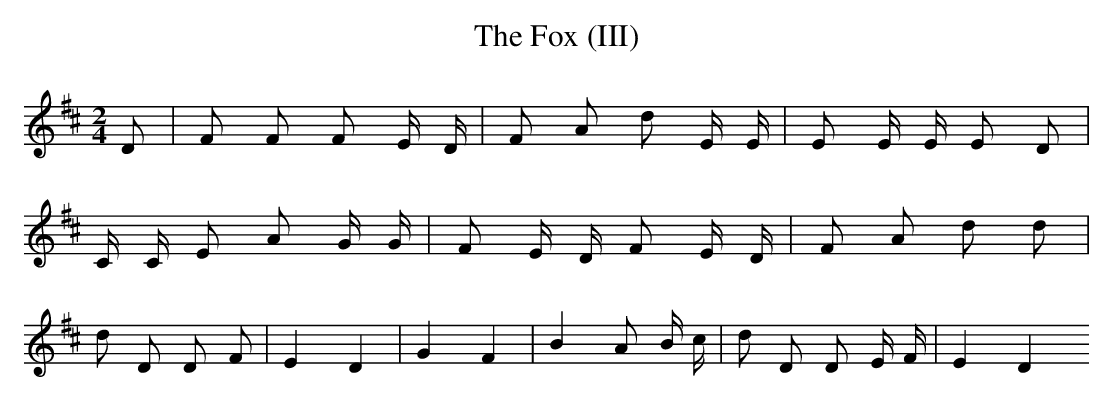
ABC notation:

X:1
T:The Fox (III)
M:2/4
L:1/16
K:D
D2|F2 F2 F2 E D|F2 A2 d2 E E|E2 E E E2 D2|
C C E2 A2 G G|F2 E D F2 E D|F2 A2 d2 d2|
d2 D2 D2 F2|E4D4|G4F4|B4A2 B c|d2 D2 D2 E F|E4D4
